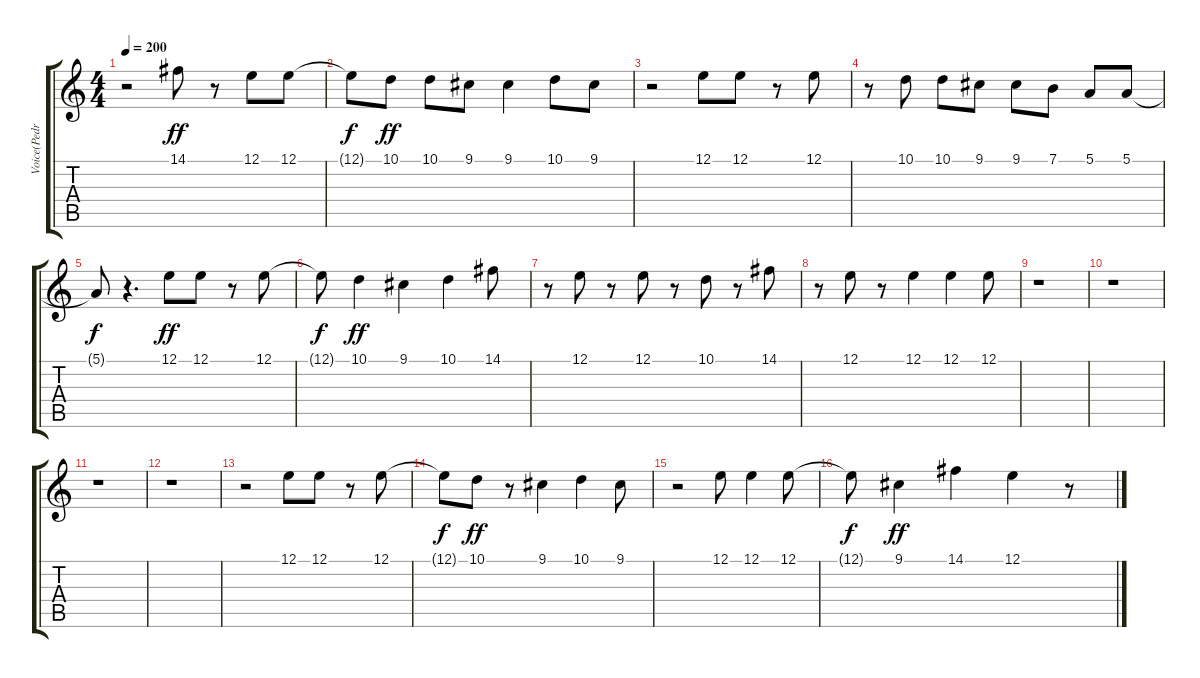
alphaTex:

\track ("Voice(Pedro)" "Voice(Pedr") {instrument oboe}
\staff {score tabs}
\tuning (E4 B3 G3 D3 A2 E2) {hide}
\ts (4 4)
\tempo 200
\clef g2
\ks c
r.2{dy ff} 14.1.8 r.8 12.1.8 12.1.8 |
12.1{t}.8{dy f} 10.1.8{dy ff} 10.1.8 9.1.8 9.1.4 10.1.8 9.1.8 |
r.2 12.1.8 12.1.8 r.8 12.1.8 |
r.8 10.1.8 10.1.8 9.1.8 9.1.8 7.1.8 5.1.8 5.1.8 |
5.1{t}.8{dy f} r.4{d} 12.1.8{dy ff} 12.1.8 r.8 12.1.8 |
12.1{t}.8{dy f} 10.1.4{dy ff} 9.1.4 10.1.4 14.1.8 |
r.8 12.1.8 r.8 12.1.8 r.8 10.1.8 r.8 14.1.8 |
r.8 12.1.8 r.8 12.1.4 12.1.4 12.1.8 |
r.1 |
r.1 |
r.1 |
r.1 |
r.2 12.1.8 12.1.8 r.8 12.1.8 |
12.1{t}.8{dy f} 10.1.8{dy ff} r.8 9.1.4 10.1.4 9.1.8 |
r.2 12.1.8 12.1.4 12.1.8 |
12.1{t}.8{dy f} 9.1.4{dy ff} 14.1.4 12.1.4 r.8
